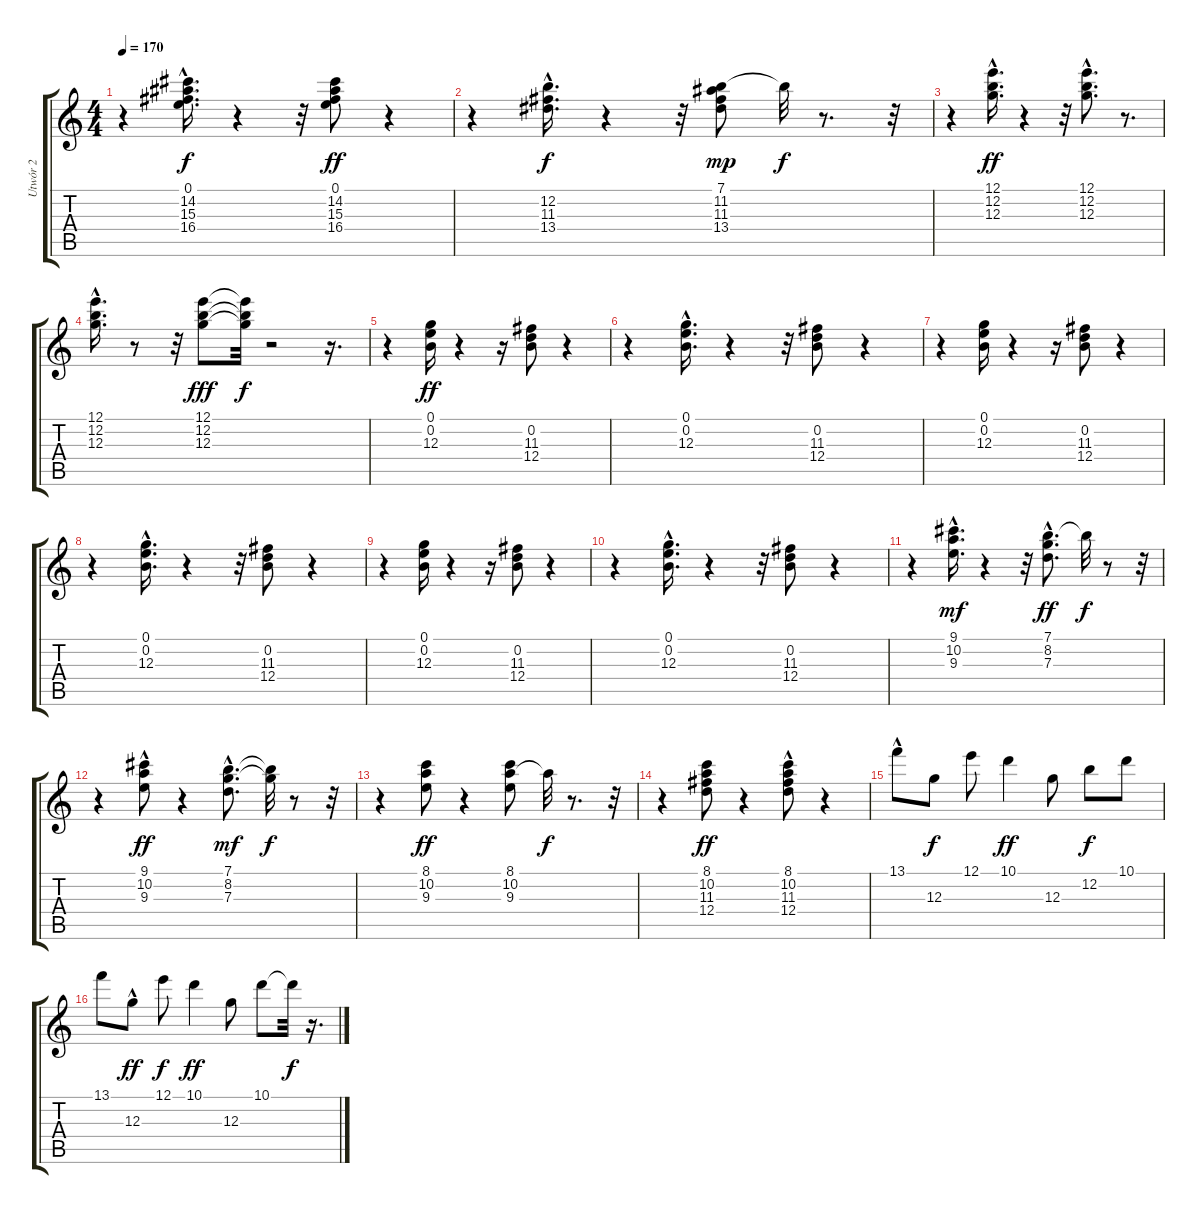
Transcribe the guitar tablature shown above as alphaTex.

\track ("Utwór 2" "Utwór 2") {instrument electricguitarclean}
\staff {score tabs}
\tuning (E4 B3 G3 D3 A2 E2) {hide}
\ts (4 4)
\tempo 170
\clef g2
\ks c
r.4{dy ff} (0.1 14.2 15.3{hac} 16.4).16{d dy f} r.4 r.32 (0.1 14.2 15.3 16.4).8{dy ff} r.4 |
r.4 (12.2 11.3{hac} 13.4).16{d dy f} r.4 r.32 (7.1 11.2 11.3 13.4).8{dy mp} 7.1{t}.32{dy f} r.8{d} r.32 |
r.4 (12.1 12.2{hac} 12.3).16{d dy ff} r.4 r.32 (12.1{hac} 12.2{hac} 12.3{hac}).8{d} r.8{d} |
(12.1{hac} 12.2{hac} 12.3).16{d} r.8 r.32 (12.1 12.2 12.3).8{dy fff} (12.1{t} 12.2{t} 12.3{t}).32{dy f} r.2 r.16{d} |
r.4 (0.1 0.2 12.3).16{dy ff} r.4 r.16 (0.2 11.3 12.4).8 r.4 |
r.4 (0.1{hac} 0.2 12.3{hac}).16{d} r.4 r.32 (0.2 11.3 12.4).8 r.4 |
r.4 (0.1 0.2 12.3).16 r.4 r.16 (0.2 11.3 12.4).8 r.4 |
r.4 (0.1{hac} 0.2 12.3{hac}).16{d} r.4 r.32 (0.2 11.3 12.4).8 r.4 |
r.4 (0.1 0.2 12.3).16 r.4 r.16 (0.2 11.3 12.4).8 r.4 |
r.4 (0.1{hac} 0.2 12.3{hac}).16{d} r.4 r.32 (0.2 11.3 12.4).8 r.4 |
r.4 (9.1 10.2{hac} 9.3).16{d dy mf} r.4 r.32 (7.1{hac} 8.2 7.3).8{d dy ff} 7.1{t}.32{dy f} r.8 r.32 |
r.4 (9.1{hac} 10.2 9.3{hac}).8{dy ff} r.4 (7.1{hac} 8.2{hac} 7.3{hac}).8{d dy mf} (7.1{t} 8.2{t}).32{dy f} r.8 r.32 |
r.4 (8.1 10.2 9.3).8{dy ff} r.4 (8.1 10.2 9.3).8 10.2{t}.32{dy f} r.8{d} r.32 |
r.4 (8.1 10.2 11.3 12.4).8{dy ff} r.4 (8.1 10.2{hac} 11.3{hac} 12.4{hac}).8 r.4 |
13.1{hac}.8 12.3.8{dy f} 12.1.8 10.1.4{dy ff} 12.3.8 12.2.8{dy f} 10.1.8 |
13.1.8 12.3{hac}.8{dy ff} 12.1.8{dy f} 10.1.4{dy ff} 12.3.8 10.1.8 10.1{t}.32{dy f} r.16{d}
